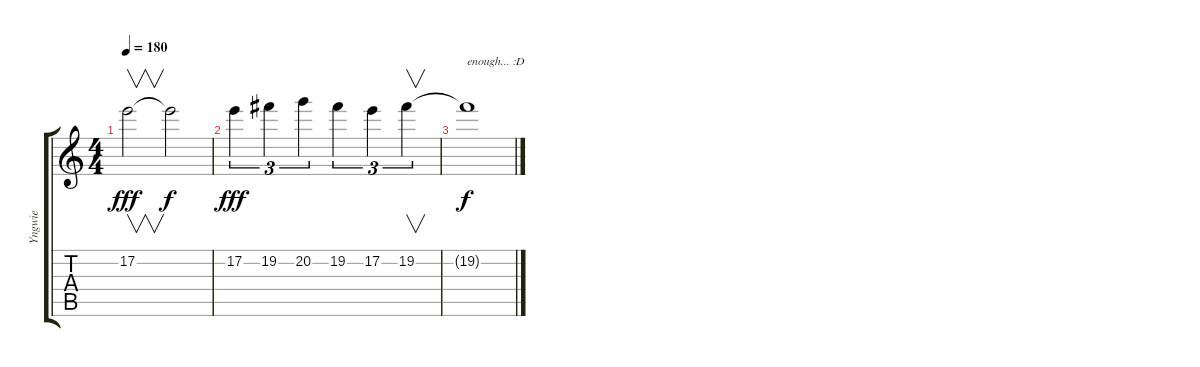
\track ("Yngwie" "Yngwie") {instrument overdrivenguitar}
\staff {score tabs}
\tuning (E4 B3 G3 D3 A2 E2) {hide}
\ts (4 4)
\tempo 180
\clef g2
\ks c
17.2.2{v dy fff} 17.2{t}.2{dy f} |
17.2.4{tu (3 2) dy fff} 19.2.4{tu (3 2)} 20.2.4{tu (3 2)} 19.2.4{tu (3 2)} 17.2.4{tu (3 2)} 19.2.4{v tu (3 2)} |
19.2{t}.1{txt "enough... :D" dy f}
